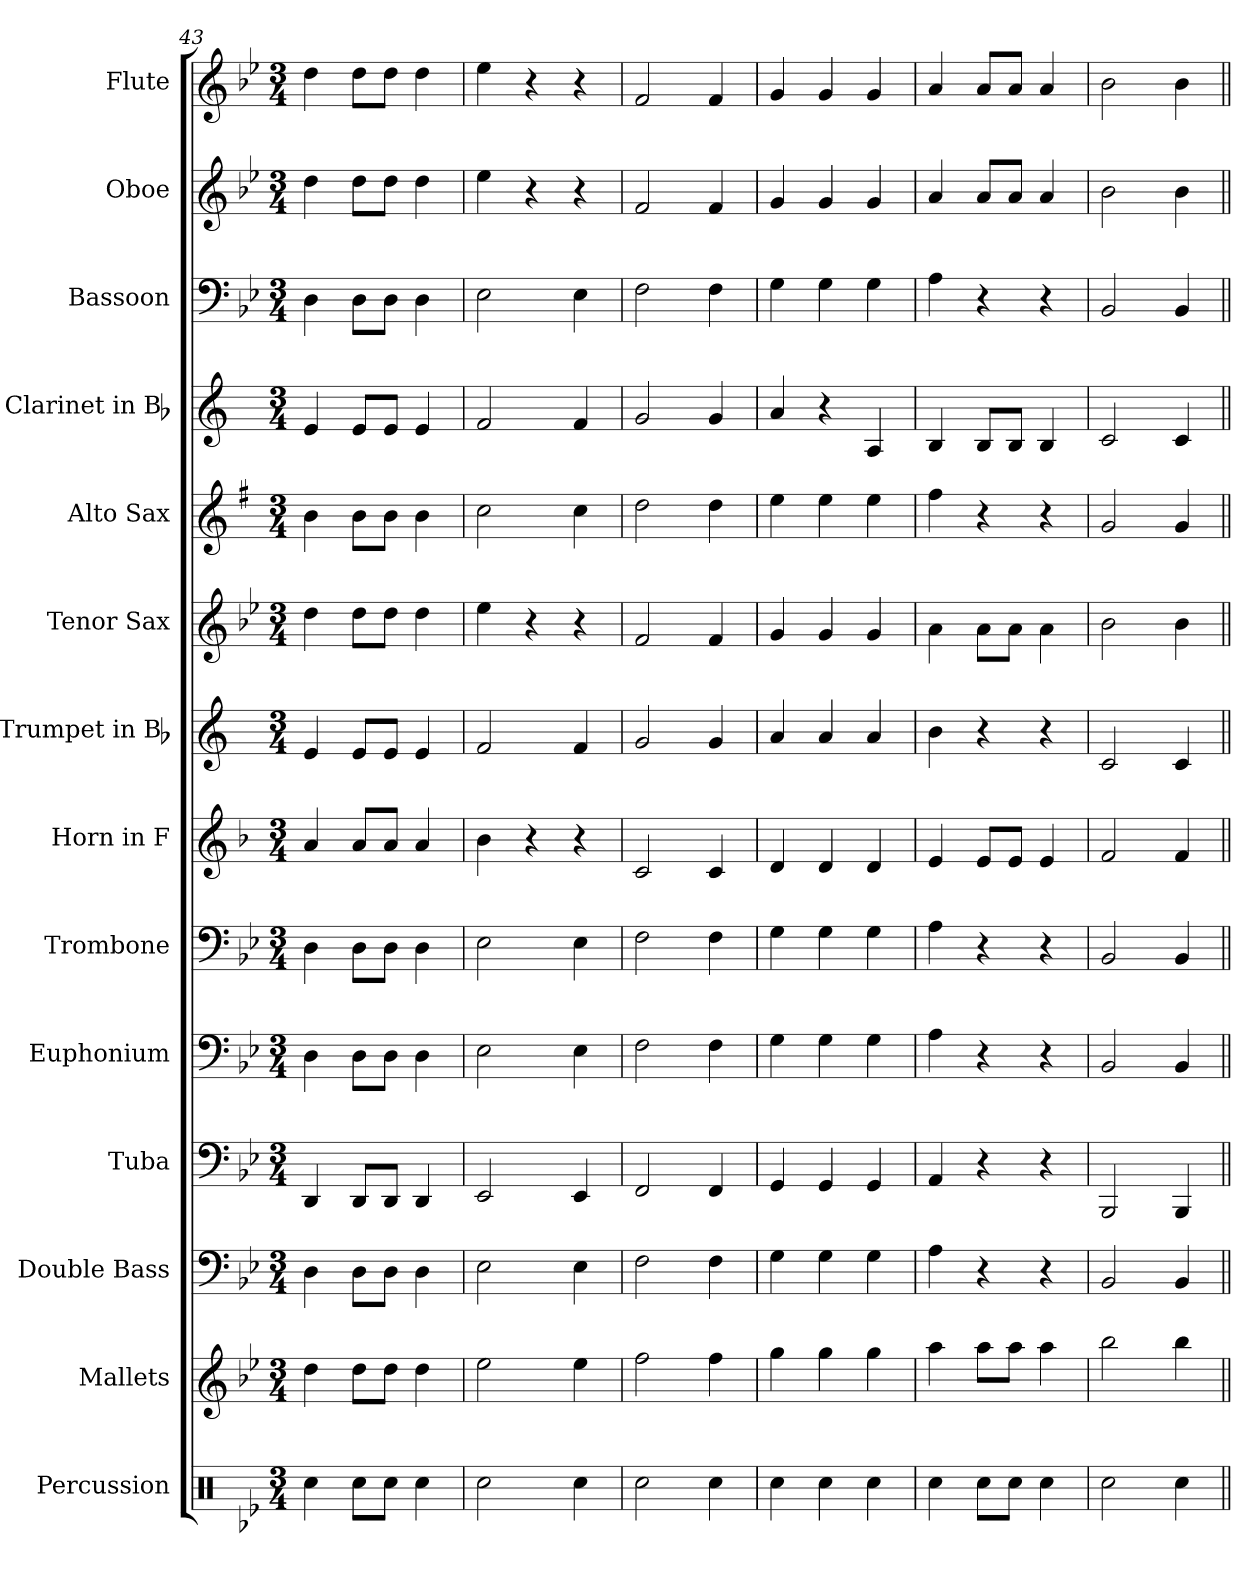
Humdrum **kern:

**kern	**kern	**kern	**kern	**kern	**kern	**kern	**kern	**kern	**kern	**kern	**kern	**kern	**kern
*part14	*part13	*part12	*part11	*part10	*part9	*part8	*part7	*part6	*part5	*part4	*part3	*part2	*part1
*staff14	*staff13	*staff12	*staff11	*staff10	*staff9	*staff8	*staff7	*staff6	*staff5	*staff4	*staff3	*staff2	*staff1
*I"Percussion	*I"Mallets	*I"Double Bass	*I"Tuba	*I"Euphonium	*I"Trombone	*I"Horn in F	*I"Trumpet in Bb	*I"Tenor Sax	*I"Alto Sax	*I"Clarinet in Bb	*I"Bassoon	*I"Oboe	*I"Flute
*I'Perc.	*I'Mal.	*I'D.B.	*I'Tuba	*I'Euph.	*I'Tbn.	*I'Hn.	*	*I'T. Sx.	*I'A. Sx.	*	*I'Bsn.	*I'Ob.	*I'Fl.
*clefX	*clefG2	*clefF4	*clefF4	*clefF4	*clefF4	*clefG2	*clefG2	*clefG2	*clefG2	*clefG2	*clefF4	*clefG2	*clefG2
*	*	*ITrd7c12	*	*	*	*ITrd4c7	*ITrd1c2	*ITrd8c14	*ITrd5c9	*ITrd1c2	*	*	*
*k[b-e-]	*k[b-e-]	*k[b-e-]	*k[b-e-]	*k[b-e-]	*k[b-e-]	*k[b-e-]	*k[b-e-]	*k[b-e-]	*k[b-e-]	*k[b-e-]	*k[b-e-]	*k[b-e-]	*k[b-e-]
*B-:	*B-:	*B-:	*B-:	*B-:	*B-:	*B-:	*B-:	*B-:	*B-:	*B-:	*B-:	*B-:	*B-:
*M3/4	*M3/4	*M3/4	*M3/4	*M3/4	*M3/4	*M3/4	*M3/4	*M3/4	*M3/4	*M3/4	*M3/4	*M3/4	*M3/4
=43	=43	=43	=43	=43	=43	=43	=43	=43	=43	=43	=43	=43	=43
4Rcc\	4dd\	4DD\	4DD/	4D\	4D\	4d/	4d/	4d\	4d\	4d/	4D\	4dd\	4dd\
8Rcc\L	8dd\L	8DD\L	8DD/L	8D\L	8D\L	8d/L	8d/L	8d\L	8d\L	8d/L	8D\L	8dd\L	8dd\L
8Rcc\J	8dd\J	8DD\J	8DD/J	8D\J	8D\J	8d/J	8d/J	8d\J	8d\J	8d/J	8D\J	8dd\J	8dd\J
4Rcc\	4dd\	4DD\	4DD/	4D\	4D\	4d/	4d/	4d\	4d\	4d/	4D\	4dd\	4dd\
=44	=44	=44	=44	=44	=44	=44	=44	=44	=44	=44	=44	=44	=44
2Rcc\	2ee-\	2EE-\	2EE-/	2E-\	2E-\	4e-\	2e-/	4e-\	2e-\	2e-/	2E-\	4ee-\	4ee-\
.	.	.	.	.	.	4r	.	4r	.	.	.	4r	4r
4Rcc\	4ee-\	4EE-\	4EE-/	4E-\	4E-\	4r	4e-/	4r	4e-\	4e-/	4E-\	4r	4r
=45	=45	=45	=45	=45	=45	=45	=45	=45	=45	=45	=45	=45	=45
2Rcc\	2ff\	2FF\	2FF/	2F\	2F\	2F/	2f/	2F/	2f\	2f/	2F\	2f/	2f/
4Rcc\	4ff\	4FF\	4FF/	4F\	4F\	4F/	4f/	4F/	4f\	4f/	4F\	4f/	4f/
=46	=46	=46	=46	=46	=46	=46	=46	=46	=46	=46	=46	=46	=46
4Rcc\	4gg\	4GG\	4GG/	4G\	4G\	4G/	4g/	4G/	4g\	4g/	4G\	4g/	4g/
4Rcc\	4gg\	4GG\	4GG/	4G\	4G\	4G/	4g/	4G/	4g\	4r	4G\	4g/	4g/
4Rcc\	4gg\	4GG\	4GG/	4G\	4G\	4G/	4g/	4G/	4g\	4G/	4G\	4g/	4g/
=47	=47	=47	=47	=47	=47	=47	=47	=47	=47	=47	=47	=47	=47
4Rcc\	4aa\	4AA\	4AA/	4A\	4A\	4A/	4a\	4A\	4a\	4A/	4A\	4a/	4a/
8Rcc\L	8aa\L	4r	4r	4r	4r	8A/L	4r	8A\L	4r	8A/L	4r	8a/L	8a/L
8Rcc\J	8aa\J	.	.	.	.	8A/J	.	8A\J	.	8A/J	.	8a/J	8a/J
4Rcc\	4aa\	4r	4r	4r	4r	4A/	4r	4A\	4r	4A/	4r	4a/	4a/
=48	=48	=48	=48	=48	=48	=48	=48	=48	=48	=48	=48	=48	=48
2Rcc\	2bb-\	2BBB-/	2BBB-/	2BB-/	2BB-/	2B-/	2B-/	2B-\	2B-/	2B-/	2BB-/	2b-\	2b-\
4Rcc\	4bb-\	4BBB-/	4BBB-/	4BB-/	4BB-/	4B-/	4B-/	4B-\	4B-/	4B-/	4BB-/	4b-\	4b-\
=||	=||	=||	=||	=||	=||	=||	=||	=||	=||	=||	=||	=||	=||
*-	*-	*-	*-	*-	*-	*-	*-	*-	*-	*-	*-	*-	*-
